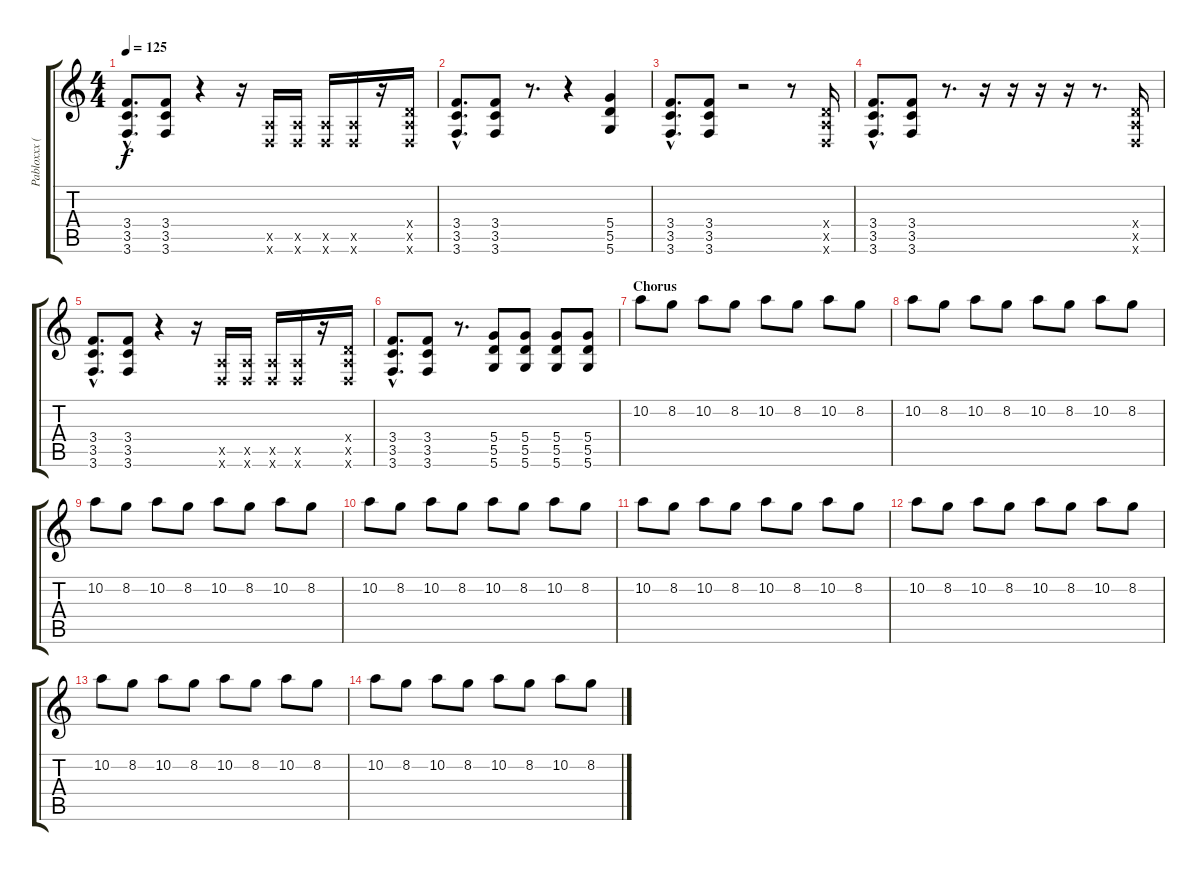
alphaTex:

\track ("Pabloxxx (clon)" "Pabloxxx (") {instrument distortionguitar}
\staff {score tabs}
\tuning (E4 B3 G3 D3 A2 D2) {hide}
\ts (4 4)
\tempo 125
\clef g2
\ks c
(3.4{hac} 3.5{hac} 3.6{hac}).8{d dy f} (3.4 3.5 3.6).8 r.4 r.16 (0.5{x} 0.6{x}).16 (0.5{x} 0.6{x}).16 (0.5{x} 0.6{x}).16 (0.5{x} 0.6{x}).16 r.16 (0.4{x} 0.5{x} 0.6{x}).16 |
(3.4{hac} 3.5{hac} 3.6{hac}).8{d} (3.4 3.5 3.6).8 r.8{d} r.4 (5.4 5.5 5.6).4 |
(3.4{hac} 3.5{hac} 3.6{hac}).8{d} (3.4 3.5 3.6).8 r.2 r.8 (0.4{x} 0.5{x} 0.6{x}).16 |
(3.4{hac} 3.5{hac} 3.6{hac}).8{d} (3.4 3.5 3.6).8 r.8{d} r.16 r.16 r.16 r.16 r.8{d} (0.4{x} 0.5{x} 0.6{x}).16 |
(3.4{hac} 3.5{hac} 3.6{hac}).8{d} (3.4 3.5 3.6).8 r.4 r.16 (0.5{x} 0.6{x}).16 (0.5{x} 0.6{x}).16 (0.5{x} 0.6{x}).16 (0.5{x} 0.6{x}).16 r.16 (0.4{x} 0.5{x} 0.6{x}).16 |
(3.4{hac} 3.5{hac} 3.6{hac}).8{d} (3.4 3.5 3.6).8 r.8{d} (5.4 5.5 5.6).8 (5.4 5.5 5.6).8 (5.4 5.5 5.6).8 (5.4 5.5 5.6).8 |
\section ("" "Chorus")
10.2.8{volume 9 instrument overdrivenguitar} 8.2.8 10.2.8 8.2.8 10.2.8 8.2.8 10.2.8 8.2.8 |
10.2.8 8.2.8 10.2.8 8.2.8 10.2.8 8.2.8 10.2.8 8.2.8 |
10.2.8 8.2.8 10.2.8 8.2.8 10.2.8 8.2.8 10.2.8 8.2.8 |
10.2.8 8.2.8 10.2.8 8.2.8 10.2.8 8.2.8 10.2.8 8.2.8 |
10.2.8 8.2.8 10.2.8 8.2.8 10.2.8 8.2.8 10.2.8 8.2.8 |
10.2.8 8.2.8 10.2.8 8.2.8 10.2.8 8.2.8 10.2.8 8.2.8 |
10.2.8 8.2.8 10.2.8 8.2.8 10.2.8 8.2.8 10.2.8 8.2.8 |
10.2.8 8.2.8 10.2.8 8.2.8 10.2.8 8.2.8 10.2.8 8.2.8
